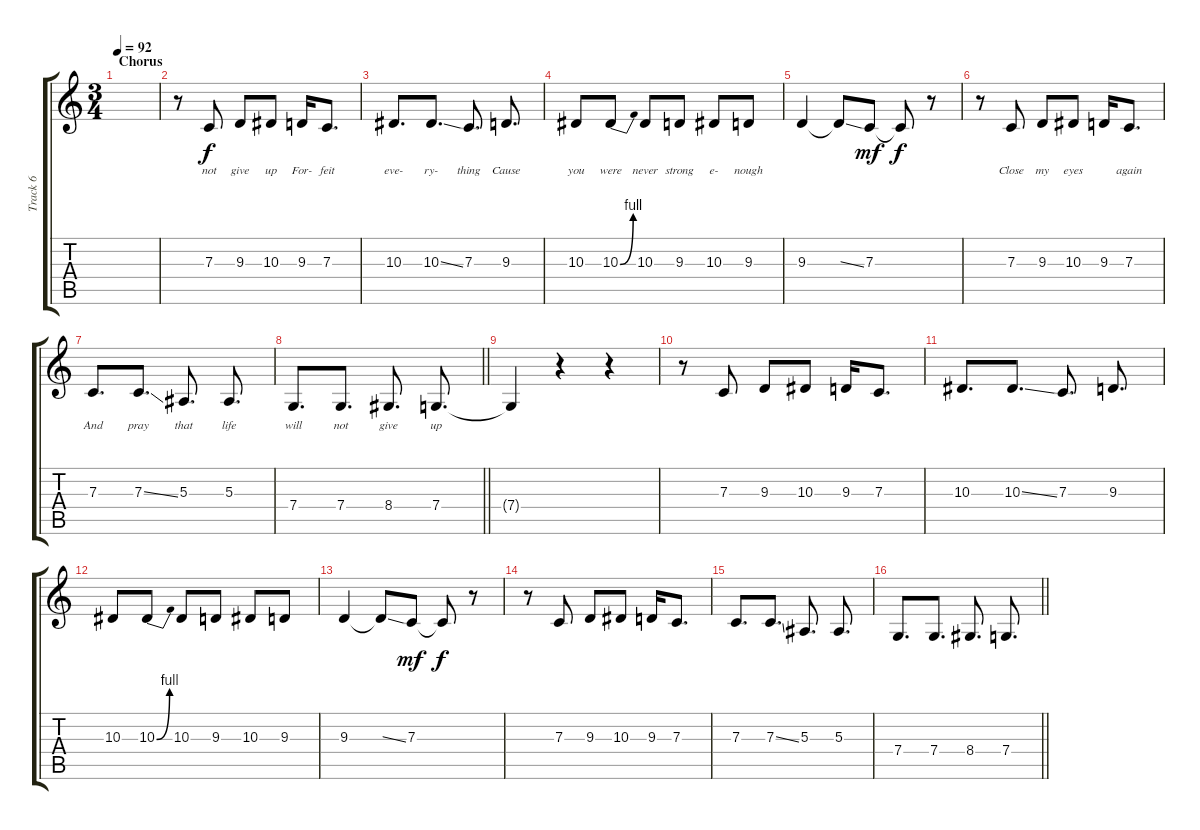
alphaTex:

\track ("Track 6" "Track 6") {instrument clarinet}
\staff {score tabs}
\tuning (D4 A3 F3 C3 G2 C2) {hide}
\ts (3 4)
\section ("" "Chorus")
\tempo 92
\clef g2
\ks c
|
r.8 7.3.8{lyrics (0 "not") lyrics (1 "") lyrics (2 "") lyrics (3 "") lyrics (4 "")} 9.3.8{lyrics (0 "give") lyrics (1 "") lyrics (2 "") lyrics (3 "") lyrics (4 "")} 10.3.8{lyrics (0 "up") lyrics (1 "") lyrics (2 "") lyrics (3 "") lyrics (4 "")} 9.3.16{lyrics (0 "For-") lyrics (1 "") lyrics (2 "") lyrics (3 "") lyrics (4 "")} 7.3.8{d lyrics (0 "feit") lyrics (1 "") lyrics (2 "") lyrics (3 "") lyrics (4 "")} |
10.3.8{d lyrics (0 "eve-") lyrics (1 "") lyrics (2 "") lyrics (3 "") lyrics (4 "")} 10.3{ss}.8{d lyrics (0 "ry-") lyrics (1 "") lyrics (2 "") lyrics (3 "") lyrics (4 "")} 7.3.8{d lyrics (0 "thing") lyrics (1 "") lyrics (2 "") lyrics (3 "") lyrics (4 "")} 9.3.8{d lyrics (0 "Cause") lyrics (1 "") lyrics (2 "") lyrics (3 "") lyrics (4 "")} |
10.3.8{lyrics (0 "you") lyrics (1 "") lyrics (2 "") lyrics (3 "") lyrics (4 "")} 10.3{be (bend 0 0 60 4)}.8{lyrics (0 "were") lyrics (1 "") lyrics (2 "") lyrics (3 "") lyrics (4 "")} 10.3.8{lyrics (0 "never") lyrics (1 "") lyrics (2 "") lyrics (3 "") lyrics (4 "")} 9.3.8{lyrics (0 "strong") lyrics (1 "") lyrics (2 "") lyrics (3 "") lyrics (4 "")} 10.3.8{lyrics (0 "e-") lyrics (1 "") lyrics (2 "") lyrics (3 "") lyrics (4 "")} 9.3.8{lyrics (0 "nough") lyrics (1 "") lyrics (2 "") lyrics (3 "") lyrics (4 "")} |
9.3.4{lyrics (0 "") lyrics (1 "") lyrics (2 "") lyrics (3 "") lyrics (4 "")} 9.3{ss t}.8{lyrics (0 "") lyrics (1 "") lyrics (2 "") lyrics (3 "") lyrics (4 "")} 7.3.8{lyrics (0 "") lyrics (1 "") lyrics (2 "") lyrics (3 "") lyrics (4 "") dy mf} 7.3{t}.8{lyrics (0 "") lyrics (1 "") lyrics (2 "") lyrics (3 "") lyrics (4 "") dy f} r.8 |
r.8 7.3.8{lyrics (0 "Close") lyrics (1 "") lyrics (2 "") lyrics (3 "") lyrics (4 "")} 9.3.8{lyrics (0 "my") lyrics (1 "") lyrics (2 "") lyrics (3 "") lyrics (4 "")} 10.3.8{lyrics (0 "eyes") lyrics (1 "") lyrics (2 "") lyrics (3 "") lyrics (4 "")} 9.3.16{lyrics (0 "") lyrics (1 "") lyrics (2 "") lyrics (3 "") lyrics (4 "")} 7.3.8{d lyrics (0 "again") lyrics (1 "") lyrics (2 "") lyrics (3 "") lyrics (4 "")} |
7.3.8{d lyrics (0 "And") lyrics (1 "") lyrics (2 "") lyrics (3 "") lyrics (4 "")} 7.3{ss}.8{d lyrics (0 "pray") lyrics (1 "") lyrics (2 "") lyrics (3 "") lyrics (4 "")} 5.3.8{d lyrics (0 "that") lyrics (1 "") lyrics (2 "") lyrics (3 "") lyrics (4 "")} 5.3.8{d lyrics (0 "life") lyrics (1 "") lyrics (2 "") lyrics (3 "") lyrics (4 "")} |
\barLineRight lightlight
7.4.8{d lyrics (0 "will") lyrics (1 "") lyrics (2 "") lyrics (3 "") lyrics (4 "")} 7.4.8{d lyrics (0 "not") lyrics (1 "") lyrics (2 "") lyrics (3 "") lyrics (4 "")} 8.4.8{d lyrics (0 "give") lyrics (1 "") lyrics (2 "") lyrics (3 "") lyrics (4 "")} 7.4.8{d lyrics (0 "up") lyrics (1 "") lyrics (2 "") lyrics (3 "") lyrics (4 "")} |
7.4{t}.4 r.4 r.4 |
r.8 7.3.8 9.3.8 10.3.8 9.3.16 7.3.8{d} |
10.3.8{d} 10.3{ss}.8{d} 7.3.8{d} 9.3.8{d} |
10.3.8 10.3{be (bend 0 0 60 4)}.8 10.3.8 9.3.8 10.3.8 9.3.8 |
9.3.4 9.3{ss t}.8 7.3.8{dy mf} 7.3{t}.8{dy f} r.8 |
r.8 7.3.8 9.3.8 10.3.8 9.3.16 7.3.8{d} |
7.3.8{d} 7.3{ss}.8{d} 5.3.8{d} 5.3.8{d} |
\barLineRight lightlight
7.4.8{d} 7.4.8{d} 8.4.8{d} 7.4.8{d}
